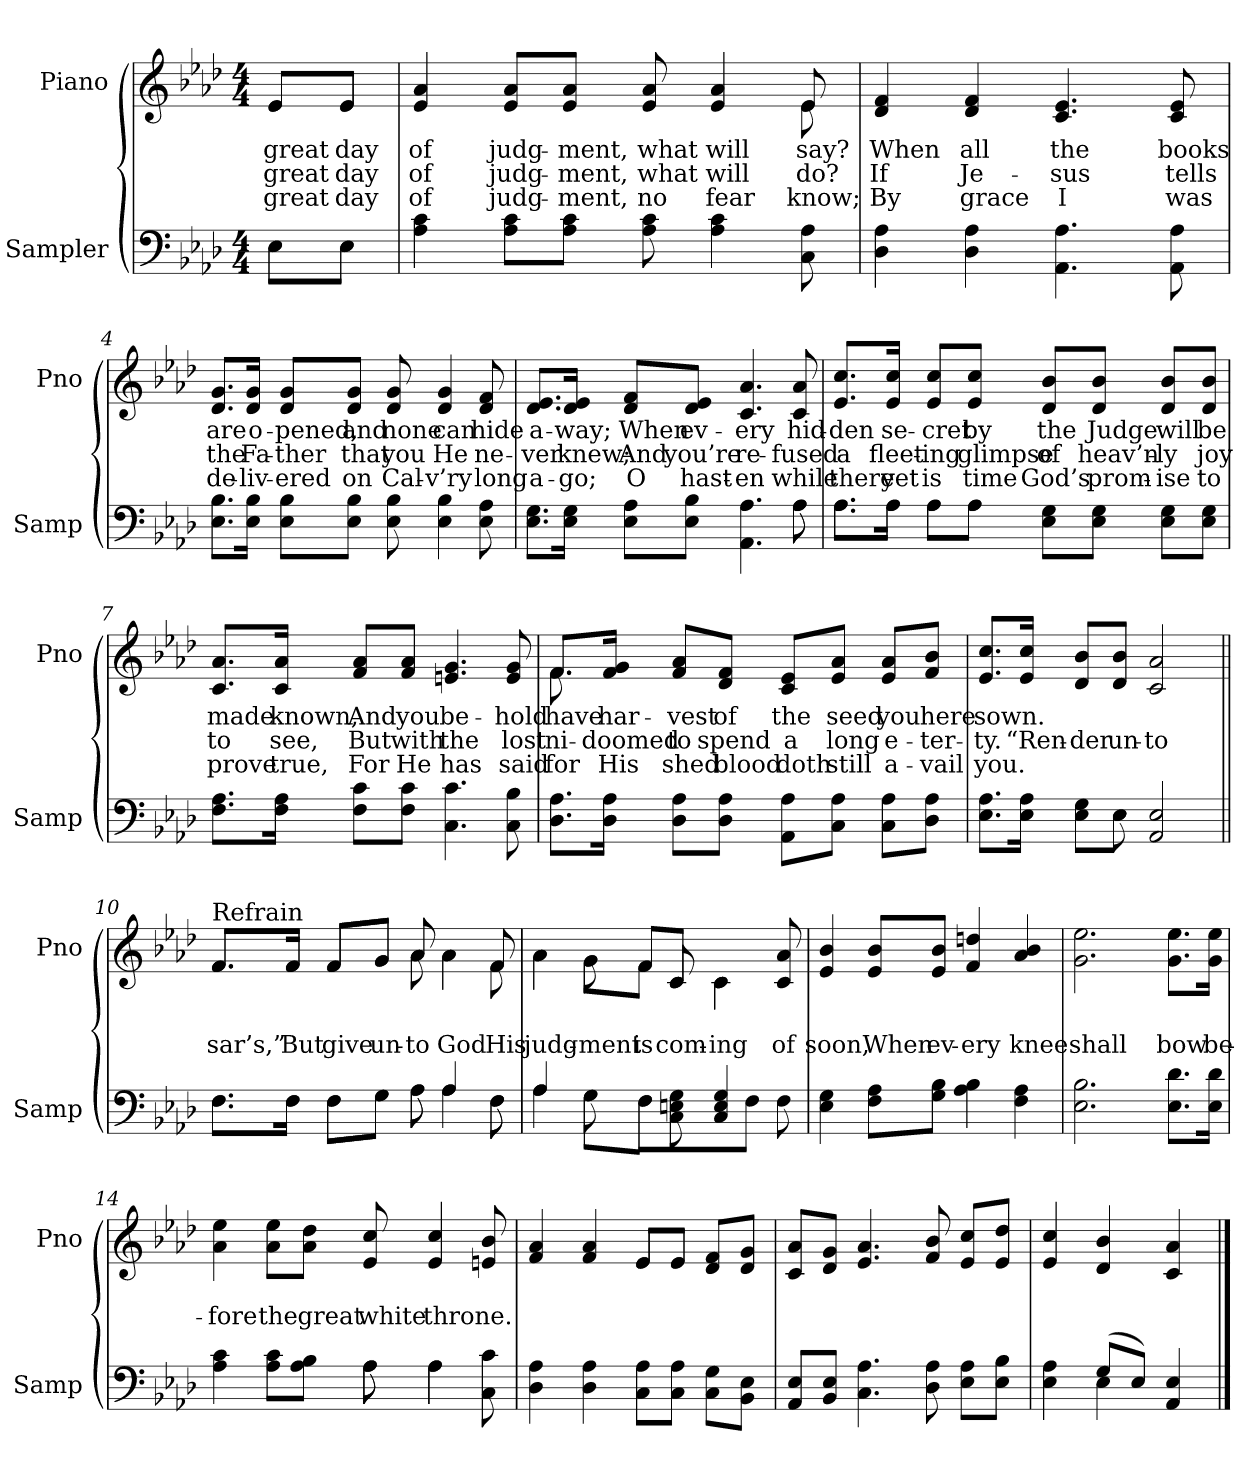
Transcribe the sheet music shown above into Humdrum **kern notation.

**kern	**kern	**text	**text	**text
*part2	*part1	*part1	*part1	*part1
*staff2	*staff1	*staff1	*staff1	*staff1
*I"Sampler	*I"Piano	*	*	*
*I'Samp	*I'Pno	*	*	*
*clefF4	*clefG2	*	*	*
*k[b-e-a-d-]	*k[b-e-a-d-]	*	*	*
*A-:	*A-:	*	*	*
*M4/4	*M4/4	*	*	*
=1	=1	=1	=1	=1
*^	*^	*	*	*
8E-\L	8E-\L	8e-/L	8e-/L	great	great	great
8E-\J	8E-\J	8e-/J	8e-/J	day	day	day
*v	*v	*	*	*	*	*
=2	=2	=2	=2	=2	=2
4A- 4c	4e- 4a-	2..ryy	of	of	of
8A-\ 8c\L	8e-/ 8a-/L	.	judg-	judg-	judg-
8A-\ 8c\J	8e-/ 8a-/J	.	-ment,	-ment,	-ment,
8A- 8c	8e- 8a-	.	what	what	no
4A- 4c	4e- 4a-	.	will	will	fear
8C 8A-	8e-/	8e-	say?	do?	know;
*	*v	*v	*	*	*
=3	=3	=3	=3	=3
4D- 4A-	4d- 4f	When	If	By
4D- 4A-	4d- 4f	all	Je-	grace
4.AA- 4.A-	4.c 4.e-	the	-sus	I
8AA- 8A-	8c 8e-	books	tells	was
=4	=4	=4	=4	=4
8.E-\ 8.B-\L	8.d-/ 8.g/L	are	the	de-
16E-\ 16B-\Jk	16d-/ 16g/Jk	o-	Fa-	-liv-
8E-\ 8B-\L	8d-/ 8g/L	-pened,	-ther	-ered
8E-\ 8B-\J	8d-/ 8g/J	and	that	on
8E- 8B-	8d- 8g	none	you	Cal-
4E- 4B-	4d- 4g	can	He	-v’ry
8E- 8A-	8d- 8f	hide	ne-	long
=5	=5	=5	=5	=5
*^	*	*	*	*
8.E-\ 8.G\L	2..ryy	8.d-/ 8.e-/L	a-	-ver	a-
16E-\ 16G\Jk	.	16d-/ 16e-/Jk	-way;	knew;	-go;
8E-\ 8A-\L	.	8d-/ 8f/L	When	And	O
8E-\ 8B-\J	.	8d-/ 8e-/J	ev-	you’re	hast-
4.AA- 4.A-	.	4.c 4.a-	-ery	re-	-en
8A-\	8A-	8c 8a-	hid-	-fused	while
=6	=6	=6	=6	=6	=6
8.A-\L	8.A-\L	8.e-/ 8.cc/L	-den	a	there
16A-\Jk	16A-\Jk	16e-/ 16cc/Jk	se-	fleet-	yet
8A-\L	8A-\L	8e-/ 8cc/L	-cret	-ing	is
8A-\J	8A-\J	8e-/ 8cc/J	by	glimpse	time
8E-\ 8G\L	2ryy	8d-/ 8b-/L	the	of	God’s
8E-\ 8G\J	.	8d-/ 8b-/J	Judge	heav’n-	prom-
8E-\ 8G\L	.	8d-/ 8b-/L	will	-ly	-ise
8E-\ 8G\J	.	8d-/ 8b-/J	be	joy	to
*v	*v	*	*	*	*
=7	=7	=7	=7	=7
8.F\ 8.A-\L	8.c/ 8.a-/L	made	to	prove
16F\ 16A-\Jk	16c/ 16a-/Jk	known,	see,	true,
8F\ 8c\L	8f/ 8a-/L	And	But	For
8F\ 8c\J	8f/ 8a-/J	you	with	He
4.C 4.c	4.en 4.g	be-	the	has
8C 8B-	8e 8g	-hold	lost	said
=8	=8	=8	=8	=8
*	*^	*	*	*
8.D-\ 8.A-\L	8.f/L	8.f	have	-ni-	for
16D-\ 16A-\Jk	16f/ 16g/Jk	2ryy	har-	doomed	His
8D-\ 8A-\L	8f/ 8a-/L	.	-vest	to	shed
8D-\ 8A-\J	8d-/ 8f/J	.	of	spend	blood
8AA-\ 8A-\L	8c/ 8e-/L	.	the	a	doth
8C\ 8A-\J	8e-/ 8a-/J	.	seed	long	still
.	.	4ryy	.	.	.
8C\ 8A-\L	8e-/ 8a-/L	.	you	e-	a-
8D-\ 8A-\J	8f/ 8b-/J	.	here	-ter-	-vail
.	.	16ryy	.	.	.
*	*v	*v	*	*	*
=9	=9	=9	=9	=9
*^	*	*	*	*
8.E-\ 8.A-\L	4.ryy	8.e-/ 8.cc/L	sown.	-ty.	you.
16E-\ 16A-\Jk	.	16e-/ 16cc/Jk	.	“Ren-	.
8E-\ 8G\L	.	8d-/ 8b-/L	.	-der	.
8E-\J	8E-	8d-/ 8b-/J	.	un-	.
2AA- 2E-	2ryy	2c 2a-	.	-to	.
=10||	=10||	=10||	=10||	=10||	=10||
*	*	*^	*	*	*
!	!	!LO:TX:t=Refrain	!	!	!	!
8.F\L	8.F\L	8.f/L	8.f/L	.	-sar’s,”	.
16F\Jk	16F\Jk	16f/Jk	16f/Jk	.	But	.
8F\L	8F\L	8f/L	8f/L	.	give	.
8G\J	8G\J	8g/J	8g/J	.	un-	.
8A-\	8A-	8a-/	8a-	.	-to	.
4A-/	4A-	4a-\	4a-	.	God	.
8F\	8F	8f/	8f	.	His	.
=11	=11	=11	=11	=11	=11	=11
4A-/	4A-	4a-\	4a-	.	judg-	.
8G\L	8G	8g\L	8g	.	-ment	.
8F\J	8F\L	8f\J	8f/L	.	is	.
8C 8En 8G	4ryy	8c/	8c/J	.	com-	.
4C 4E 4G	.	4c\	4c	.	-ing	.
.	8F\J	.	.	.	.	.
8F\	8ryy	8c 8a-	8ryy	.	of	.
*v	*v	*	*	*	*	*
*	*v	*v	*	*	*
=12	=12	=12	=12	=12
4E- 4G	4e- 4b-	.	soon,	.
8F\ 8A-\L	8e-/ 8b-/L	.	When	.
8G\ 8B-\J	8e-/ 8b-/J	.	ev-	.
4A- 4B-	4f 4ddn	.	-ery	.
4F 4A-	4a- 4b-	.	knee	.
=13	=13	=13	=13	=13
2.E- 2.B-	2.g 2.ee-	.	shall	.
8.E-\ 8.d-\L	8.g\ 8.ee-\L	.	bow	.
16E-\ 16d-\Jk	16g\ 16ee-\Jk	.	be-	.
=14	=14	=14	=14	=14
*^	*	*	*	*
4A- 4c	2ryy	4a- 4ee-	.	-fore	.
8A-\ 8c\L	.	8a-\ 8ee-\L	.	the	.
8A-\ 8B-\J	.	8a-\ 8dd-\J	.	great	.
8A-\	8A-	8e- 8cc	.	white	.
4A-\	4A-	4e- 4cc	.	throne.	.
8C 8c	8ryy	8en 8b-	.	.	.
*v	*v	*	*	*	*
=15	=15	=15	=15	=15
*	*^	*	*	*
4D- 4A-	4f 4a-	2ryy	.	.	.
4D- 4A-	4f 4a-	.	.	.	.
8C\ 8A-\L	8e-/L	8e-/L	.	.	.
8C\ 8A-\J	8e-/J	8e-/J	.	.	.
8C\ 8G\L	8d-/ 8f/L	4ryy	.	.	.
8BB-\ 8E-\J	8d-/ 8g/J	.	.	.	.
*	*v	*v	*	*	*
=16	=16	=16	=16	=16
8AA-/ 8E-/L	8c/ 8a-/L	.	.	.
8BB-/ 8E-/J	8d-/ 8g/J	.	.	.
4.C 4.A-	4.e- 4.a-	.	.	.
8D- 8A-	8f 8b-	.	.	.
8E-\ 8A-\L	8e-/ 8cc/L	.	.	.
8E-\ 8B-\J	8e-/ 8dd-/J	.	.	.
=17	=17	=17	=17	=17
*^	*	*	*	*
4E- 4A-	4ryy	4e- 4cc	.	.	.
(8G/L	4E-	4d- 4b-	.	.	.
8E-/J)	.	.	.	.	.
4AA- 4E-	4ryy	4c 4a-	.	.	.
*v	*v	*	*	*	*
==	==	==	==	==
*-	*-	*-	*-	*-
